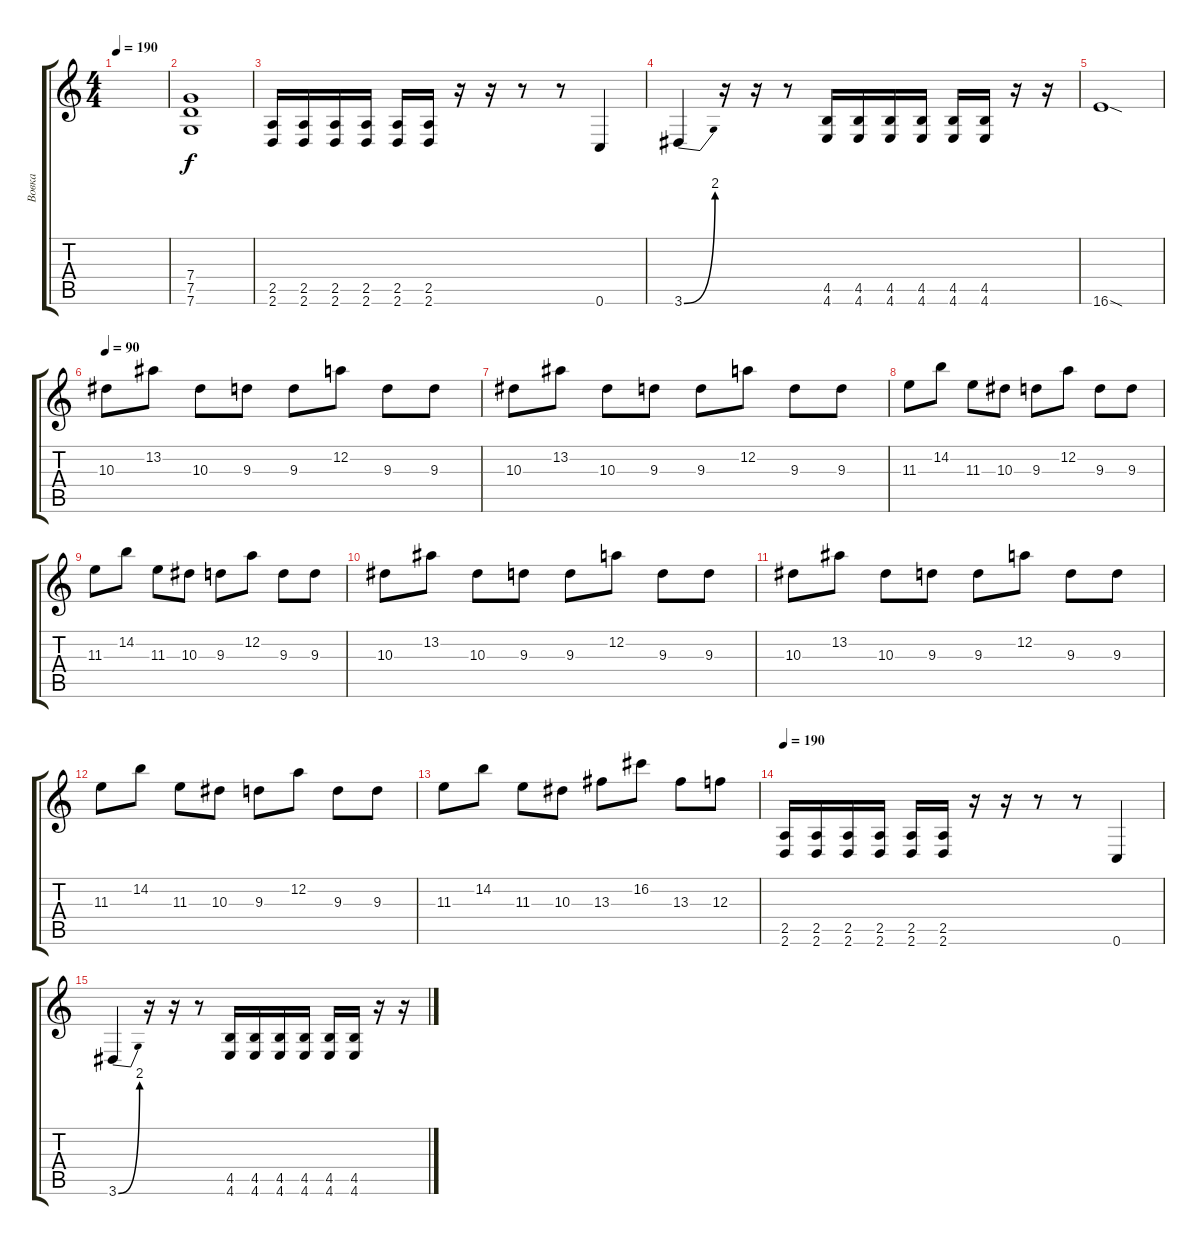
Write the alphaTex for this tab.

\track ("Вовка" "Вовка") {instrument distortionguitar}
\staff {score tabs}
\tuning (D4 A3 F3 C3 G2 C2) {hide}
\ts (4 4)
\tempo 190
\clef g2
\ks c
|
(7.4 7.5 7.6).1 |
(2.5 2.6).16 (2.5 2.6).16 (2.5 2.6).16 (2.5 2.6).16 (2.5 2.6).16 (2.5 2.6).16 r.16 r.16 r.8 r.8 0.6.4 |
3.6{be (bend 0 0 60 8)}.4 r.16 r.16 r.8 (4.5 4.6).16 (4.5 4.6).16 (4.5 4.6).16 (4.5 4.6).16 (4.5 4.6).16 (4.5 4.6).16 r.16 r.16 |
16.6{sod}.1 |
\tempo 90
10.3.8 13.2.8 10.3.8 9.3.8 9.3.8 12.2.8 9.3.8 9.3.8 |
10.3.8 13.2.8 10.3.8 9.3.8 9.3.8 12.2.8 9.3.8 9.3.8 |
11.3.8 14.2.8 11.3.8 10.3.8 9.3.8 12.2.8 9.3.8 9.3.8 |
11.3.8 14.2.8 11.3.8 10.3.8 9.3.8 12.2.8 9.3.8 9.3.8 |
10.3.8 13.2.8 10.3.8 9.3.8 9.3.8 12.2.8 9.3.8 9.3.8 |
10.3.8 13.2.8 10.3.8 9.3.8 9.3.8 12.2.8 9.3.8 9.3.8 |
11.3.8 14.2.8 11.3.8 10.3.8 9.3.8 12.2.8 9.3.8 9.3.8 |
11.3.8 14.2.8 11.3.8 10.3.8 13.3.8 16.2.8 13.3.8 12.3.8 |
\tempo 190
(2.5 2.6).16 (2.5 2.6).16 (2.5 2.6).16 (2.5 2.6).16 (2.5 2.6).16 (2.5 2.6).16 r.16 r.16 r.8 r.8 0.6.4 |
3.6{be (bend 0 0 60 8)}.4 r.16 r.16 r.8 (4.5 4.6).16 (4.5 4.6).16 (4.5 4.6).16 (4.5 4.6).16 (4.5 4.6).16 (4.5 4.6).16 r.16 r.16
